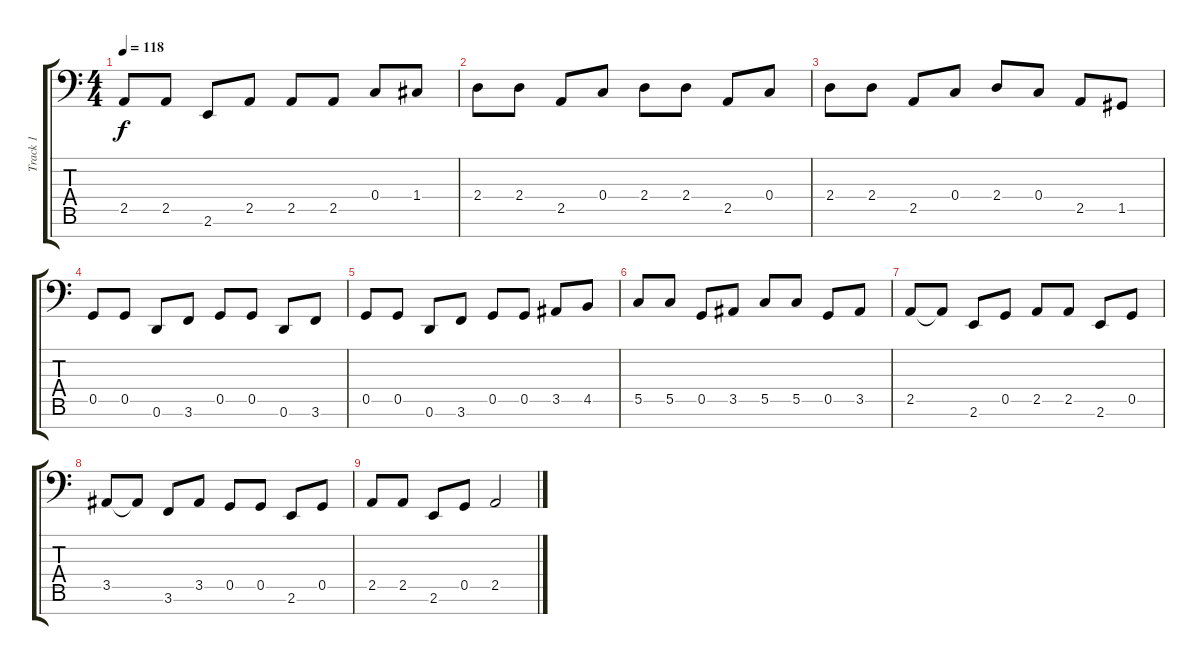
\track ("Track 1" "Track 1") {instrument synthbass2}
\staff {score tabs}
\tuning (D3 A2 F2 C2 G1 D1 A0) {hide}
\ts (4 4)
\tempo 118
\clef f4
\ks c
2.5.8{dy f} 2.5.8 2.6.8 2.5.8 2.5.8 2.5.8 0.4.8 1.4.8 |
2.4.8 2.4.8 2.5.8 0.4.8 2.4.8 2.4.8 2.5.8 0.4.8 |
2.4.8 2.4.8 2.5.8 0.4.8 2.4.8 0.4.8 2.5.8 1.5.8 |
0.5.8 0.5.8 0.6.8 3.6.8 0.5.8 0.5.8 0.6.8 3.6.8 |
0.5.8 0.5.8 0.6.8 3.6.8 0.5.8 0.5.8 3.5.8 4.5.8 |
5.5.8 5.5.8 0.5.8 3.5.8 5.5.8 5.5.8 0.5.8 3.5.8 |
2.5.8 2.5{t}.8 2.6.8 0.5.8 2.5.8 2.5.8 2.6.8 0.5.8 |
3.5.8 3.5{t}.8 3.6.8 3.5.8 0.5.8 0.5.8 2.6.8 0.5.8 |
2.5.8 2.5.8 2.6.8 0.5.8 2.5.2
